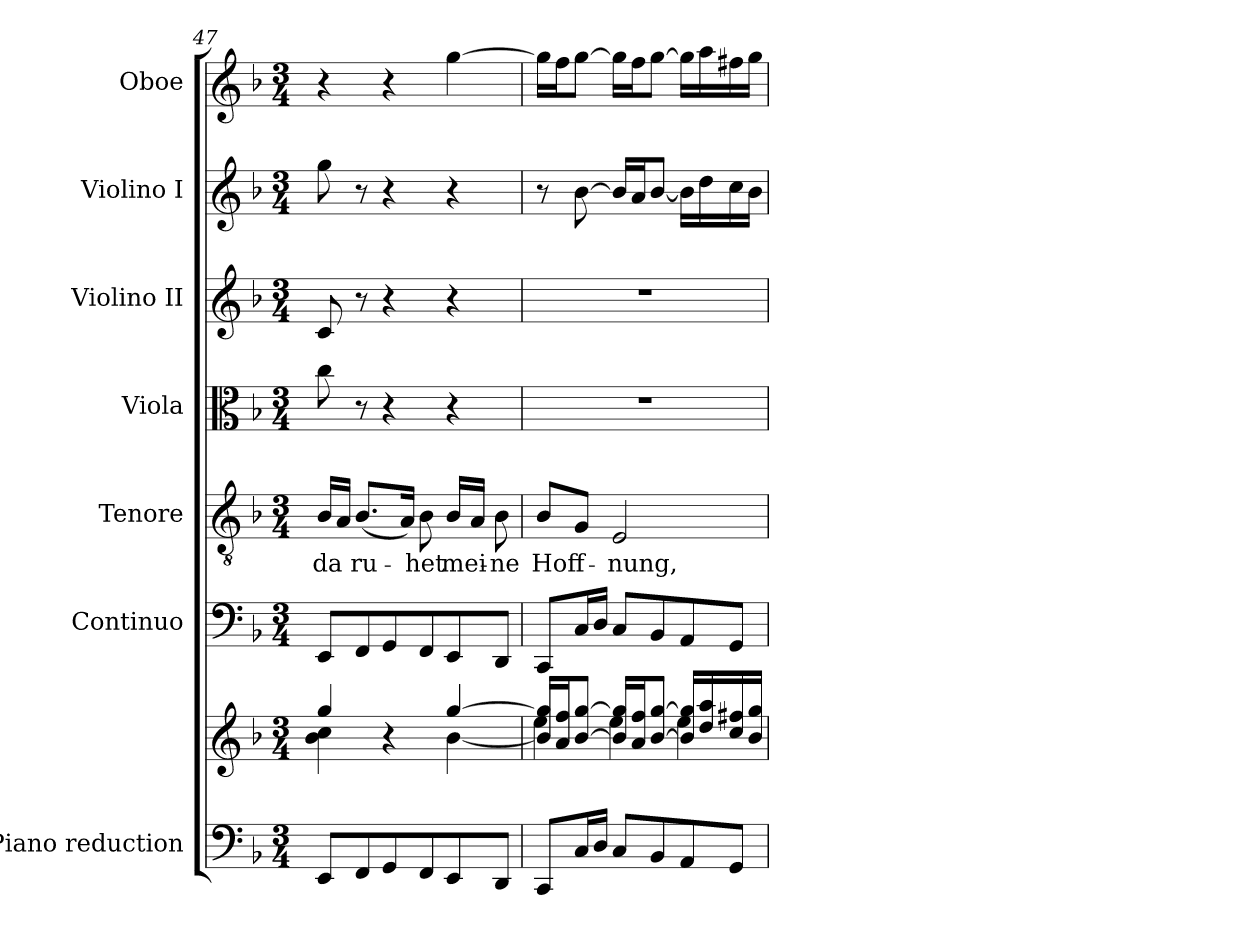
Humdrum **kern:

**kern	**kern	**kern	**kern	**text	**kern	**kern	**kern	**kern
*part7	*part7	*part6	*part5	*part5	*part4	*part3	*part2	*part1
*staff8	*staff7	*staff6	*staff5	*staff5	*staff4	*staff3	*staff2	*staff1
*I"Piano reduction	*	*I"Continuo	*I"Tenore	*	*I"Viola	*I"Violino II	*I"Violino I	*I"Oboe
*I'Pno	*	*	*	*	*I'Vla	*I'Vln	*I'Vln	*I'Ob
*clefF4	*clefG2	*clefF4	*clefGv2	*	*clefC3	*clefG2	*clefG2	*clefG2
*k[b-]	*k[b-]	*k[b-]	*k[b-]	*	*k[b-]	*k[b-]	*k[b-]	*k[b-]
*M3/4	*M3/4	*M3/4	*M3/4	*	*M3/4	*M3/4	*M3/4	*M3/4
=47	=47	=47	=47	=47	=47	=47	=47	=47
*	*^	*	*	*	*	*	*	*
!	!	!	!	!	!LO:LY:b	!	!	!	!
8EE/L	4gg/	4b-\ 4cc\	8EE/L	16B-/LL	da	8cc\	8c/	8gg\	4r
.	.	.	.	16A/JJ	.	.	.	.	.
!	!	!	!	!	!LO:LY:b	!	!	!	!
8FF/	.	.	8FF/	(<8.B-/L	ru-	8r	8r	8r	.
8GG/	4r	4ryy	8GG/	.	.	4r	4r	4r	4r
.	.	.	.	16A/Jk)	.	.	.	.	.
!	!	!	!	!	!LO:LY:b	!	!	!	!
8FF/	.	.	8FF/	8B-\	-het	.	.	.	.
!	!	!	!	!	!LO:LY:b	!	!	!	!
8EE/	[4gg/	[4b-\	8EE/	16B-/LL	mei-	4r	4r	4r	[4gg\
.	.	.	.	16A/JJ	.	.	.	.	.
!	!	!	!	!	!LO:LY:b	!	!	!	!
8DD/J	.	.	8DD/J	8B-\	-ne	.	.	.	.
=48	=48	=48	=48	=48	=48	=48	=48	=48	=48
!	!	!	!	!	!LO:LY:b	!	!	!	!
8CC/L	16b-/] 16gg/]LL	4ee\	8CC/L	8B-/L	Hoff-	2.r	2.r	8r	16gg\LL]
.	16a/ 16ff/J	.	.	.	.	.	.	.	16ff\J
16C/L	[8b-/ [8gg/J	.	16C/L	8G/J	.	.	.	[8b-\	[8gg\J
16D/JJ	.	.	16D/JJ	.	.	.	.	.	.
!	!	!	!	!	!LO:LY:b	!	!	!	!
8C/L	16b-/] 16gg/]LL	4ee\	8C/L	2E/	-nung,	.	.	16b-/LL]	16gg\LL]
.	16a/ 16ff/J	.	.	.	.	.	.	16a/J	16ff\J
8BB-/	[8b-/ [8gg/J	.	8BB-/	.	.	.	.	[8b-/J	[8gg\J
8AA/	16b-/] 16gg/]LL	4ee\	8AA/	.	.	.	.	16b-\LL]	16gg\LL]
.	16dd/ 16aa/	.	.	.	.	.	.	16dd\	16aa\
8GG/J	16cc/ 16ff#X/	.	8GG/J	.	.	.	.	16cc\	16ff#X\
.	16b-/ 16gg/JJ	.	.	.	.	.	.	16b-\JJ	16gg\JJ
*	*v	*v	*	*	*	*	*	*	*
=	=	=	=	=	=	=	=	=
*-	*-	*-	*-	*-	*-	*-	*-	*-
